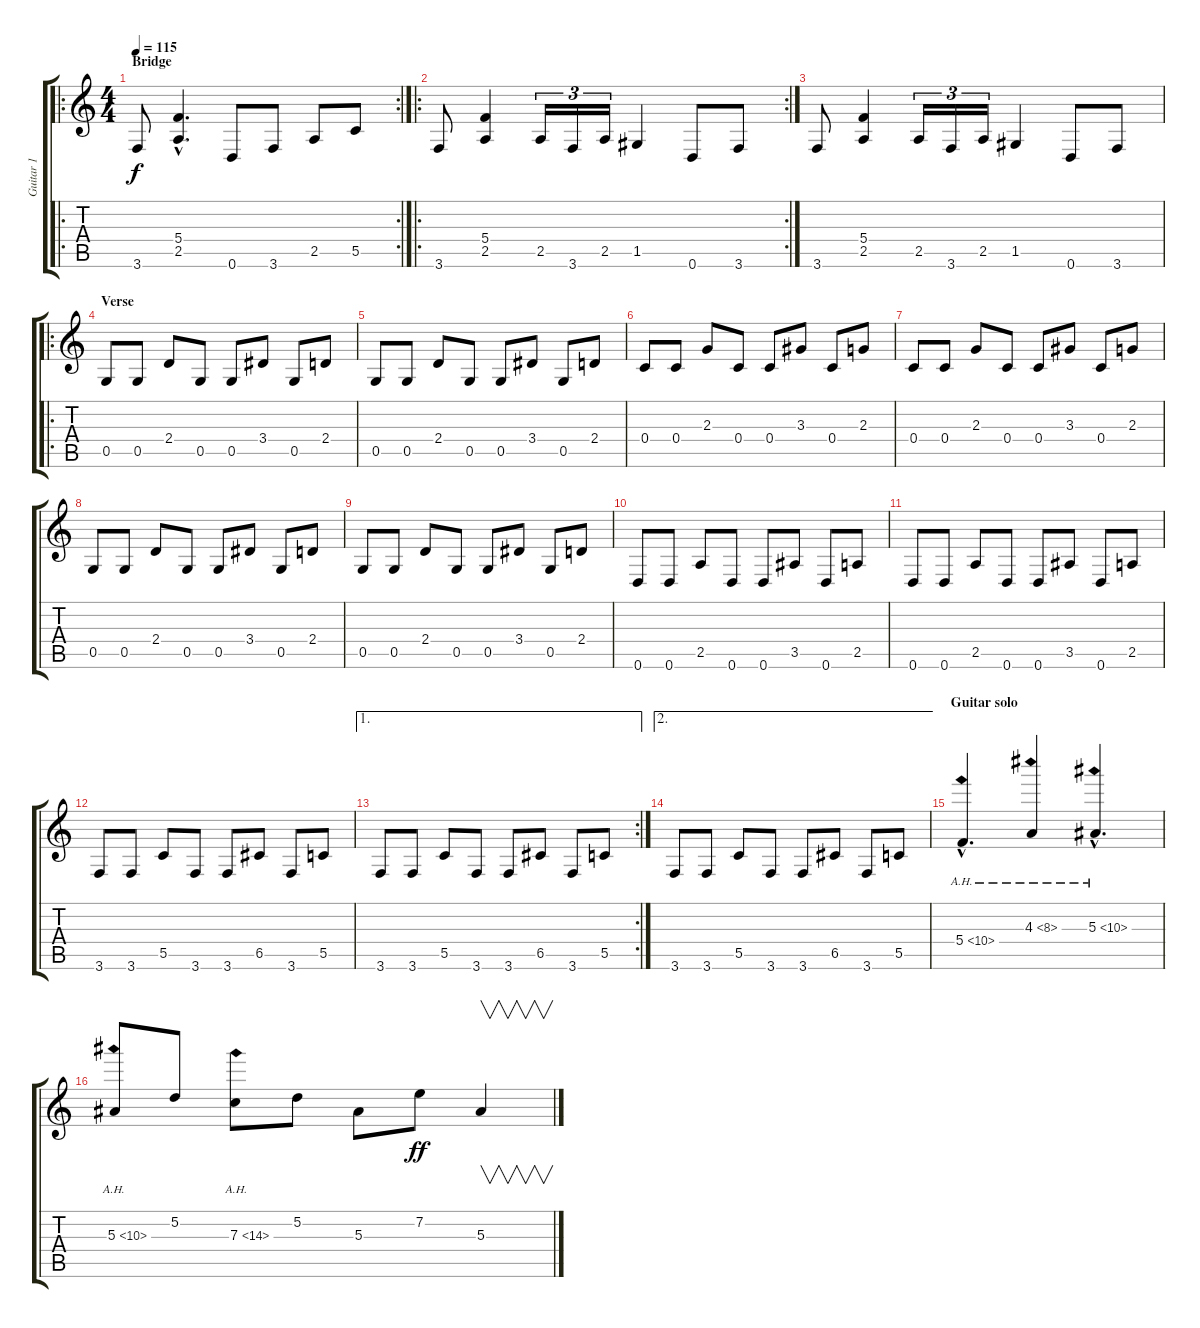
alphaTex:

\track ("Guitar 1" "Guitar 1") {instrument distortionguitar}
\staff {score tabs}
\tuning (D4 A3 F3 C3 G2 D2) {hide}
\ro
\rc 2
\ts (4 4)
\section ("" "Bridge")
\tempo 115
\clef g2
\ks c
3.6.8{dy f} (5.4{hac} 2.5{hac}).4{d} 0.6.8 3.6.8 2.5.8 5.5.8 |
\ro
\rc 2
3.6.8 (5.4 2.5).4 2.5.16{tu (3 2)} 3.6.16{tu (3 2)} 2.5.16{tu (3 2)} 1.5.4 0.6.8 3.6.8 |
3.6.8 (5.4 2.5).4 2.5.16{tu (3 2)} 3.6.16{tu (3 2)} 2.5.16{tu (3 2)} 1.5.4 0.6.8 3.6.8 |
\ro
\section ("" "Verse")
0.5.8 0.5.8 2.4.8 0.5.8 0.5.8 3.4.8 0.5.8 2.4.8 |
0.5.8 0.5.8 2.4.8 0.5.8 0.5.8 3.4.8 0.5.8 2.4.8 |
0.4.8 0.4.8 2.3.8 0.4.8 0.4.8 3.3.8 0.4.8 2.3.8 |
0.4.8 0.4.8 2.3.8 0.4.8 0.4.8 3.3.8 0.4.8 2.3.8 |
0.5.8 0.5.8 2.4.8 0.5.8 0.5.8 3.4.8 0.5.8 2.4.8 |
0.5.8 0.5.8 2.4.8 0.5.8 0.5.8 3.4.8 0.5.8 2.4.8 |
0.6.8 0.6.8 2.5.8 0.6.8 0.6.8 3.5.8 0.6.8 2.5.8 |
0.6.8 0.6.8 2.5.8 0.6.8 0.6.8 3.5.8 0.6.8 2.5.8 |
3.6.8 3.6.8 5.5.8 3.6.8 3.6.8 6.5.8 3.6.8 5.5.8 |
\ae 1
\rc 2
3.6.8 3.6.8 5.5.8 3.6.8 3.6.8 6.5.8 3.6.8 5.5.8 |
\ae 2
3.6.8 3.6.8 5.5.8 3.6.8 3.6.8 6.5.8 3.6.8 5.5.8 |
\section ("" "Guitar solo")
5.4{ah 5 hac}.4{d} 4.3{ah 4}.4 5.3{ah 5 hac}.4{d} |
5.3{ah 5}.8 5.2.8 7.3{ah 7}.8 5.2.8 5.3.8 7.2.8{dy ff} 5.3.4{v}
